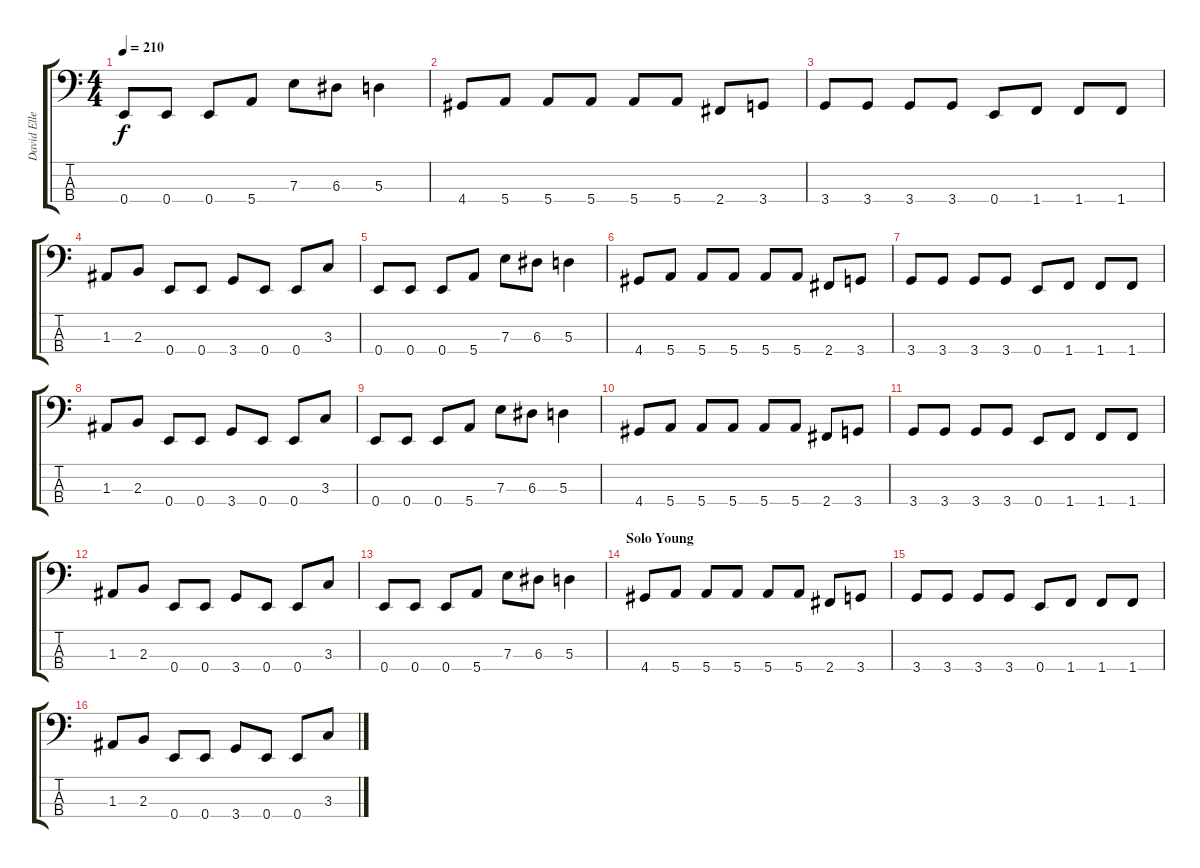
\track ("David Ellefson" "David Elle") {instrument electricbassfinger}
\staff {score tabs}
\tuning (G2 D2 A1 E1) {hide}
\ts (4 4)
\tempo 210
\clef f4
\ks c
0.4.8{dy f} 0.4.8 0.4.8 5.4.8 7.3.8 6.3.8 5.3.4 |
4.4.8 5.4.8 5.4.8 5.4.8 5.4.8 5.4.8 2.4.8 3.4.8 |
3.4.8 3.4.8 3.4.8 3.4.8 0.4.8 1.4.8 1.4.8 1.4.8 |
1.3.8 2.3.8 0.4.8 0.4.8 3.4.8 0.4.8 0.4.8 3.3.8 |
0.4.8 0.4.8 0.4.8 5.4.8 7.3.8 6.3.8 5.3.4 |
4.4.8 5.4.8 5.4.8 5.4.8 5.4.8 5.4.8 2.4.8 3.4.8 |
3.4.8 3.4.8 3.4.8 3.4.8 0.4.8 1.4.8 1.4.8 1.4.8 |
1.3.8 2.3.8 0.4.8 0.4.8 3.4.8 0.4.8 0.4.8 3.3.8 |
0.4.8 0.4.8 0.4.8 5.4.8 7.3.8 6.3.8 5.3.4 |
4.4.8 5.4.8 5.4.8 5.4.8 5.4.8 5.4.8 2.4.8 3.4.8 |
3.4.8 3.4.8 3.4.8 3.4.8 0.4.8 1.4.8 1.4.8 1.4.8 |
1.3.8 2.3.8 0.4.8 0.4.8 3.4.8 0.4.8 0.4.8 3.3.8 |
0.4.8 0.4.8 0.4.8 5.4.8 7.3.8 6.3.8 5.3.4 |
\section ("" "Solo Young")
4.4.8 5.4.8 5.4.8 5.4.8 5.4.8 5.4.8 2.4.8 3.4.8 |
3.4.8 3.4.8 3.4.8 3.4.8 0.4.8 1.4.8 1.4.8 1.4.8 |
1.3.8 2.3.8 0.4.8 0.4.8 3.4.8 0.4.8 0.4.8 3.3.8
